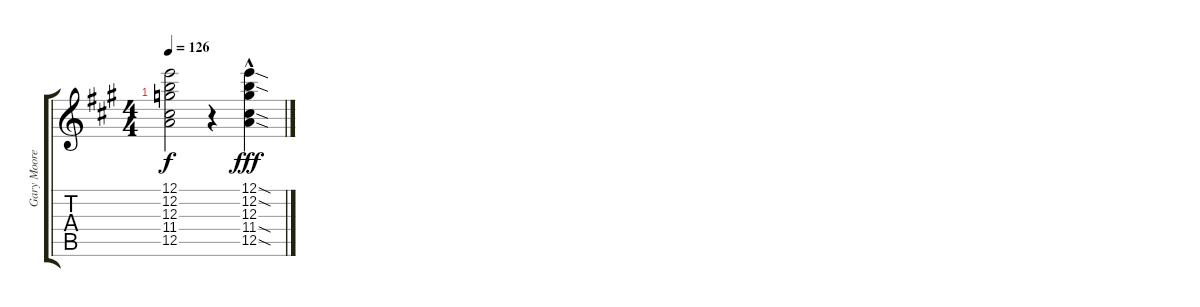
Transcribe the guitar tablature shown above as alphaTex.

\track ("Gary Moore" "Gary Moore") {instrument distortionguitar}
\staff {score tabs}
\tuning (E4 B3 G3 D3 A2 E2) {hide}
\ts (4 4)
\tempo 126
\clef g2
\ks a
(12.1{t} 12.2{t} 12.3{t} 11.4{t} 12.5{t}).2{dy f} r.4 (12.1{sod hac} 12.2{sod hac} 12.3{hac} 11.4{sod hac} 12.5{sod hac}).4{dy fff}
